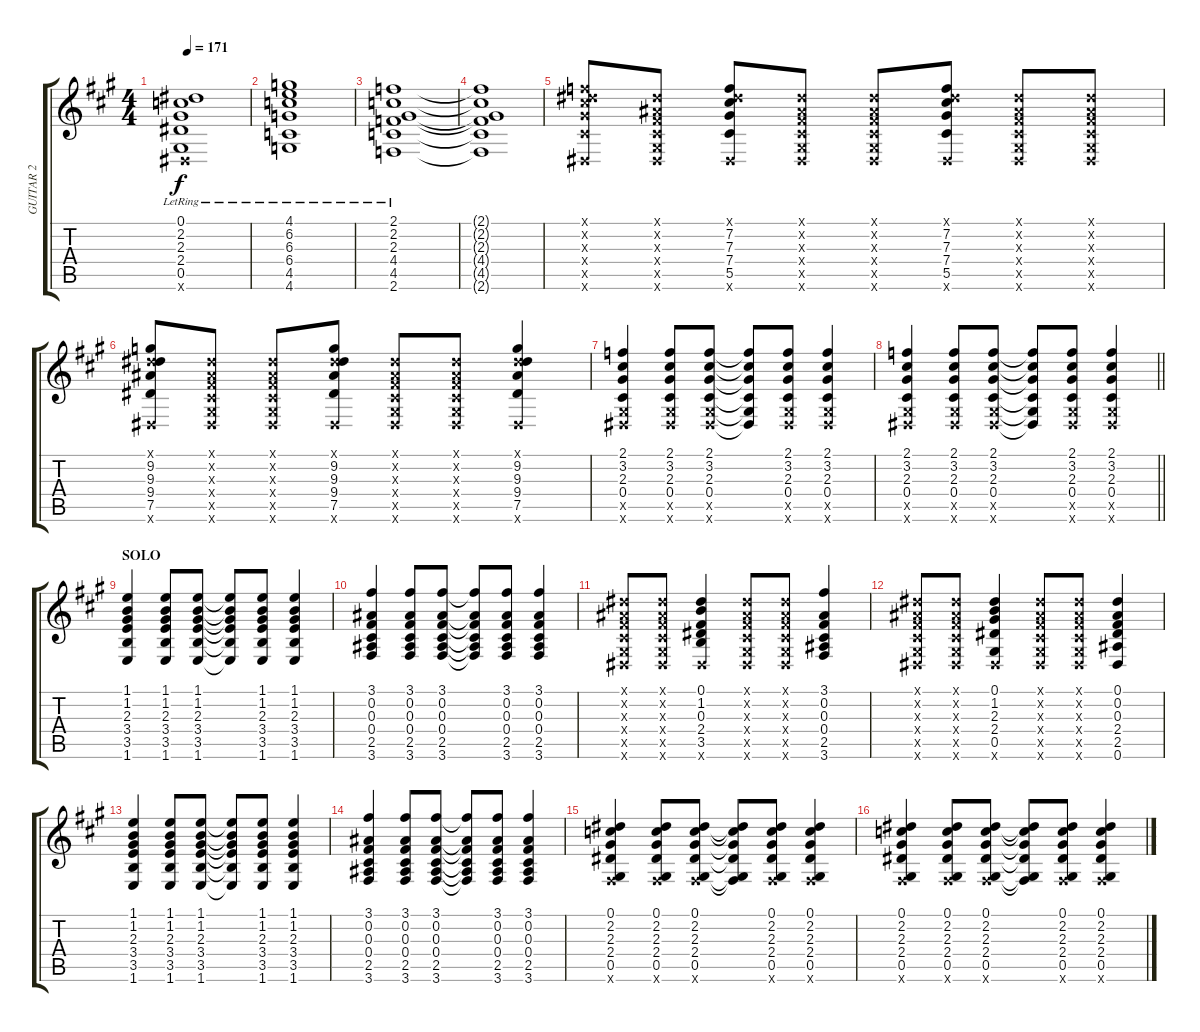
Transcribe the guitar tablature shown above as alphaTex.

\track ("GUITAR 2" "GUITAR 2") {instrument distortionguitar}
\staff {score tabs}
\tuning (Eb4 Bb3 Gb3 Db3 Ab2 Eb2) {hide}
\ts (4 4)
\tempo 171
\clef g2
\ks a
(0.1{lr} 2.2{lr} 2.3{lr} 2.4{lr} 0.5{lr} 0.6{x}).1{dy f} |
(4.1{lr} 6.2{lr} 6.3{lr} 6.4{lr} 4.5{lr} 4.6{lr}).1 |
(2.1{lr} 2.2{lr} 2.3{lr} 4.4{lr} 4.5{lr} 2.6{lr}).1 |
(2.1{t} 2.2{t} 2.3{t} 4.4{t} 4.5{t} 2.6{t}).1 |
(0.1{x} 7.2{x} 7.3{x} 7.4{x} 5.5{x} 0.6{x}).8{instrument distortionguitar} (0.1{x} 0.2{x} 0.3{x} 0.4{x} 0.5{x} 0.6{x}).8 (0.1{x} 7.2 7.3 7.4 5.5 0.6{x}).8 (0.1{x} 0.2{x} 0.3{x} 0.4{x} 0.5{x} 0.6{x}).8 (0.1{x} 0.2{x} 0.3{x} 0.4{x} 0.5{x} 0.6{x}).8 (0.1{x} 7.2 7.3 7.4 5.5 0.6{x}).8 (0.1{x} 0.2{x} 0.3{x} 0.4{x} 0.5{x} 0.6{x}).8 (0.1{x} 0.2{x} 0.3{x} 0.4{x} 0.5{x} 0.6{x}).8 |
(0.1{x} 9.2 9.3 9.4 7.5 0.6{x}).8 (0.1{x} 0.2{x} 0.3{x} 0.4{x} 0.5{x} 0.6{x}).8 (0.1{x} 0.2{x} 0.3{x} 0.4{x} 0.5{x} 0.6{x}).8 (0.1{x} 9.2 9.3 9.4 7.5 0.6{x}).8 (0.1{x} 0.2{x} 0.3{x} 0.4{x} 0.5{x} 0.6{x}).8 (0.1{x} 0.2{x} 0.3{x} 0.4{x} 0.5{x} 0.6{x}).8 (0.1{x} 9.2 9.3 9.4 7.5 0.6{x}).4 |
(2.1 3.2 2.3 0.4 0.5{x} 0.6{x}).4 (2.1 3.2 2.3 0.4 0.5{x} 0.6{x}).8 (2.1 3.2 2.3 0.4 0.5{x} 0.6{x}).8 (2.1{t} 3.2{t} 2.3{t} 0.4{t} 0.5{t} 0.6{t}).8 (2.1 3.2 2.3 0.4 0.5{x} 0.6{x}).8 (2.1 3.2 2.3 0.4 0.5{x} 0.6{x}).4 |
\barLineRight lightlight
(2.1 3.2 2.3 0.4 0.5{x} 0.6{x}).4{volume 10} (2.1 3.2 2.3 0.4 0.5{x} 0.6{x}).8 (2.1 3.2 2.3 0.4 0.5{x} 0.6{x}).8 (2.1{t} 3.2{t} 2.3{t} 0.4{t} 0.5{t} 0.6{t}).8 (2.1 3.2 2.3 0.4 0.5{x} 0.6{x}).8 (2.1 3.2 2.3 0.4 0.5{x} 0.6{x}).4 |
\section ("" "SOLO")
(1.1 1.2 2.3 3.4 3.5 1.6).4 (1.1 1.2 2.3 3.4 3.5 1.6).8 (1.1 1.2 2.3 3.4 3.5 1.6).8 (1.1{t} 1.2{t} 2.3{t} 3.4{t} 3.5{t} 1.6{t}).8 (1.1 1.2 2.3 3.4 3.5 1.6).8 (1.1 1.2 2.3 3.4 3.5 1.6).4 |
(3.1 0.2 0.3 0.4 2.5 3.6).4 (3.1 0.2 0.3 0.4 2.5 3.6).8 (3.1 0.2 0.3 0.4 2.5 3.6).8 (3.1{t} 0.2{t} 0.3{t} 0.4{t} 2.5{t} 3.6{t}).8 (3.1 0.2 0.3 0.4 2.5 3.6).8 (3.1 0.2 0.3 0.4 2.5 3.6).4 |
(0.1{x} 0.2{x} 0.3{x} 0.4{x} 0.5{x} 0.6{x}).8 (0.1{x} 0.2{x} 0.3{x} 0.4{x} 0.5{x} 0.6{x}).8 (0.1 1.2 0.3 2.4 3.5 0.6{x}).4 (0.1{x} 0.2{x} 0.3{x} 0.4{x} 0.5{x} 0.6{x}).8 (0.1{x} 0.2{x} 0.3{x} 0.4{x} 0.5{x} 0.6{x}).8 (3.1 0.2 0.3 0.4 2.5 3.6).4 |
(0.1{x} 0.2{x} 0.3{x} 0.4{x} 0.5{x} 0.6{x}).8 (0.1{x} 0.2{x} 0.3{x} 0.4{x} 0.5{x} 0.6{x}).8 (0.1 1.2 2.3 2.4 0.5 0.6{x}).4 (0.1{x} 0.2{x} 0.3{x} 0.4{x} 0.5{x} 0.6{x}).8 (0.1{x} 0.2{x} 0.3{x} 0.4{x} 0.5{x} 0.6{x}).8 (0.1 0.2 0.3 2.4 2.5 0.6).4 |
(1.1 1.2 2.3 3.4 3.5 1.6).4 (1.1 1.2 2.3 3.4 3.5 1.6).8 (1.1 1.2 2.3 3.4 3.5 1.6).8 (1.1{t} 1.2{t} 2.3{t} 3.4{t} 3.5{t} 1.6{t}).8 (1.1 1.2 2.3 3.4 3.5 1.6).8 (1.1 1.2 2.3 3.4 3.5 1.6).4 |
(3.1 0.2 0.3 0.4 2.5 3.6).4 (3.1 0.2 0.3 0.4 2.5 3.6).8 (3.1 0.2 0.3 0.4 2.5 3.6).8 (3.1{t} 0.2{t} 0.3{t} 0.4{t} 2.5{t} 3.6{t}).8 (3.1 0.2 0.3 0.4 2.5 3.6).8 (3.1 0.2 0.3 0.4 2.5 3.6).4 |
(0.1 2.2 2.3 2.4 0.5 3.6{x}).4 (0.1 2.2 2.3 2.4 0.5 3.6{x}).8 (0.1 2.2 2.3 2.4 0.5 3.6{x}).8 (0.1{t} 2.2{t} 2.3{t} 2.4{t} 0.5{t} 3.6{t}).8 (0.1 2.2 2.3 2.4 0.5 3.6{x}).8 (0.1 2.2 2.3 2.4 0.5 3.6{x}).4 |
(0.1 2.2 2.3 2.4 0.5 3.6{x}).4 (0.1 2.2 2.3 2.4 0.5 3.6{x}).8 (0.1 2.2 2.3 2.4 0.5 3.6{x}).8 (0.1{t} 2.2{t} 2.3{t} 2.4{t} 0.5{t} 3.6{t}).8 (0.1 2.2 2.3 2.4 0.5 3.6{x}).8 (0.1 2.2 2.3 2.4 0.5 3.6{x}).4
